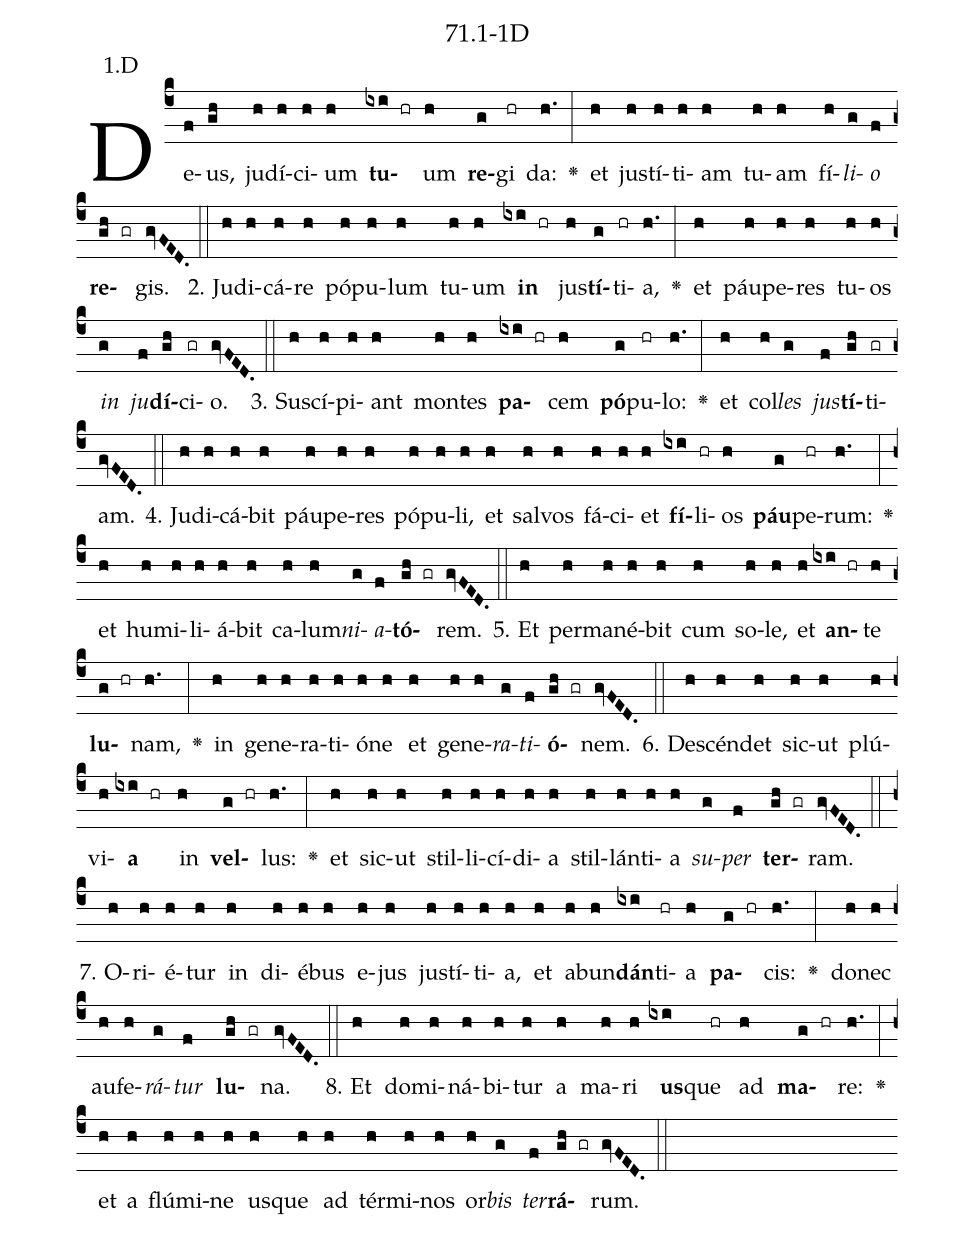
name: 71.1-1D;
annotation: 1.D;
%%
(c4)De(f)us,(gh) ju(h)dí(h)ci(h)um(h) <b>tu</b>(ixi hr)um(h) <b>re</b>(g)gi(hr) da:(h.) <v>\greheightstar</v>(:) et(h) jus(h)tí(h)ti(h)am(h) tu(h)am(h) fí(h)<i>li</i>(g)<i>o</i>(f) <b>re</b>(gh gr)gis.(gvFED.) (::)
2. Ju(h)di(h)cá(h)re(h) pó(h)pu(h)lum(h) tu(h)um(h) <b>in</b>(ixi hr) jus(h)<b>tí</b>(g)ti(hr)a,(h.) <v>\greheightstar</v>(:) et(h) páu(h)pe(h)res(h) tu(h)os(h) <i>in</i>(g) <i>ju</i>(f)<b>dí</b>(gh)ci(gr)o.(gvFED.) (::)
3. Su(h)scí(h)pi(h)ant(h) mon(h)tes(h) <b>pa</b>(ixi hr)cem(h) <b>pó</b>(g)pu(hr)lo:(h.) <v>\greheightstar</v>(:) et(h) col(h)<i>les</i>(g) <i>jus</i>(f)<b>tí</b>(gh)ti(gr)am.(gvFED.) (::)
4. Ju(h)di(h)cá(h)bit(h) páu(h)pe(h)res(h) pó(h)pu(h)li,(h) et(h) sal(h)vos(h) fá(h)ci(h)et(h) <b>fí</b>(ixi)li(hr)os(h) <b>páu</b>(g)pe(hr)rum:(h.) <v>\greheightstar</v>(:) et(h) hu(h)mi(h)li(h)á(h)bit(h) ca(h)lum(h)<i>ni</i>(g)<i>a</i>(f)<b>tó</b>(gh gr)rem.(gvFED.) (::)
5. Et(h) per(h)ma(h)né(h)bit(h) cum(h) so(h)le,(h) et(h) <b>an</b>(ixi hr)te(h) <b>lu</b>(g hr)nam,(h.) <v>\greheightstar</v>(:) in(h) ge(h)ne(h)ra(h)ti(h)ó(h)ne(h) et(h) ge(h)ne(h)<i>ra</i>(g)<i>ti</i>(f)<b>ó</b>(gh gr)nem.(gvFED.) (::)
6. De(h)scén(h)det(h) sic(h)ut(h) plú(h)vi(h)<b>a</b>(ixi hr) in(h) <b>vel</b>(g hr)lus:(h.) <v>\greheightstar</v>(:) et(h) sic(h)ut(h) stil(h)li(h)cí(h)di(h)a(h) stil(h)lán(h)ti(h)a(h) <i>su</i>(g)<i>per</i>(f) <b>ter</b>(gh gr)ram.(gvFED.) (::)
7. O(h)ri(h)é(h)tur(h) in(h) di(h)é(h)bus(h) e(h)jus(h) jus(h)tí(h)ti(h)a,(h) et(h) ab(h)un(h)<b>dán</b>(ixi)ti(hr)a(h) <b>pa</b>(g hr)cis:(h.) <v>\greheightstar</v>(:) do(h)nec(h) au(h)fe(h)<i>rá</i>(g)<i>tur</i>(f) <b>lu</b>(gh gr)na.(gvFED.) (::)
8. Et(h) do(h)mi(h)ná(h)bi(h)tur(h) a(h) ma(h)ri(h) <b>us</b>(ixi)que(hr) ad(h) <b>ma</b>(g hr)re:(h.) <v>\greheightstar</v>(:) et(h) a(h) flú(h)mi(h)ne(h) us(h)que(h) ad(h) tér(h)mi(h)nos(h) or(h)<i>bis</i>(g) <i>ter</i>(f)<b>rá</b>(gh gr)rum.(gvFED.) (::)
